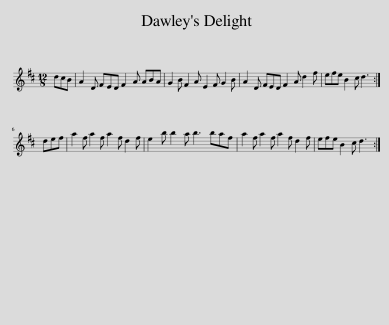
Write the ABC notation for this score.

X:1
L:1/8
M:12/8
I:linebreak $
K:D
V:1 treble
V:1
 dcB | A2 D FED F2 A ABA | G2 B F2 A E2 F G2 B | A2 D FED F2 A d2 f | efe B2 c d3 :|$ %5
 def | a2 f a2 f a2 f d2 f | e2 b b2 a b3 baf | a2 f a2 f a2 f d2 f | efe B2 c d3 :| %10
